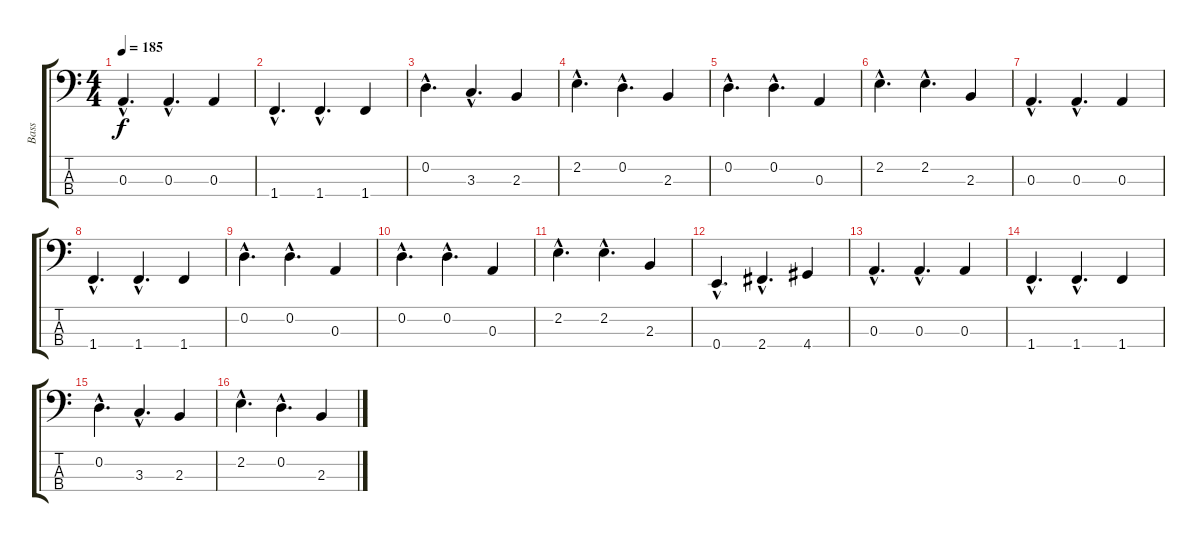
\track ("Bass" "Bass") {instrument electricbassfinger}
\staff {score tabs}
\tuning (G2 D2 A1 E1) {hide}
\ts (4 4)
\tempo 185
\clef f4
\ks c
0.3{hac}.4{d dy f} 0.3{hac}.4{d} 0.3.4 |
1.4{hac}.4{d} 1.4{hac}.4{d} 1.4.4 |
0.2{hac}.4{d} 3.3{hac}.4{d} 2.3.4 |
2.2{hac}.4{d} 0.2{hac}.4{d} 2.3.4 |
0.2{hac}.4{d} 0.2{hac}.4{d} 0.3.4 |
2.2{hac}.4{d} 2.2{hac}.4{d} 2.3.4 |
0.3{hac}.4{d} 0.3{hac}.4{d} 0.3.4 |
1.4{hac}.4{d} 1.4{hac}.4{d} 1.4.4 |
0.2{hac}.4{d} 0.2{hac}.4{d} 0.3.4 |
0.2{hac}.4{d} 0.2{hac}.4{d} 0.3.4 |
2.2{hac}.4{d} 2.2{hac}.4{d} 2.3.4 |
0.4{hac}.4{d} 2.4{hac}.4{d} 4.4.4 |
0.3{hac}.4{d} 0.3{hac}.4{d} 0.3.4 |
1.4{hac}.4{d} 1.4{hac}.4{d} 1.4.4 |
0.2{hac}.4{d} 3.3{hac}.4{d} 2.3.4 |
2.2{hac}.4{d} 0.2{hac}.4{d} 2.3.4
